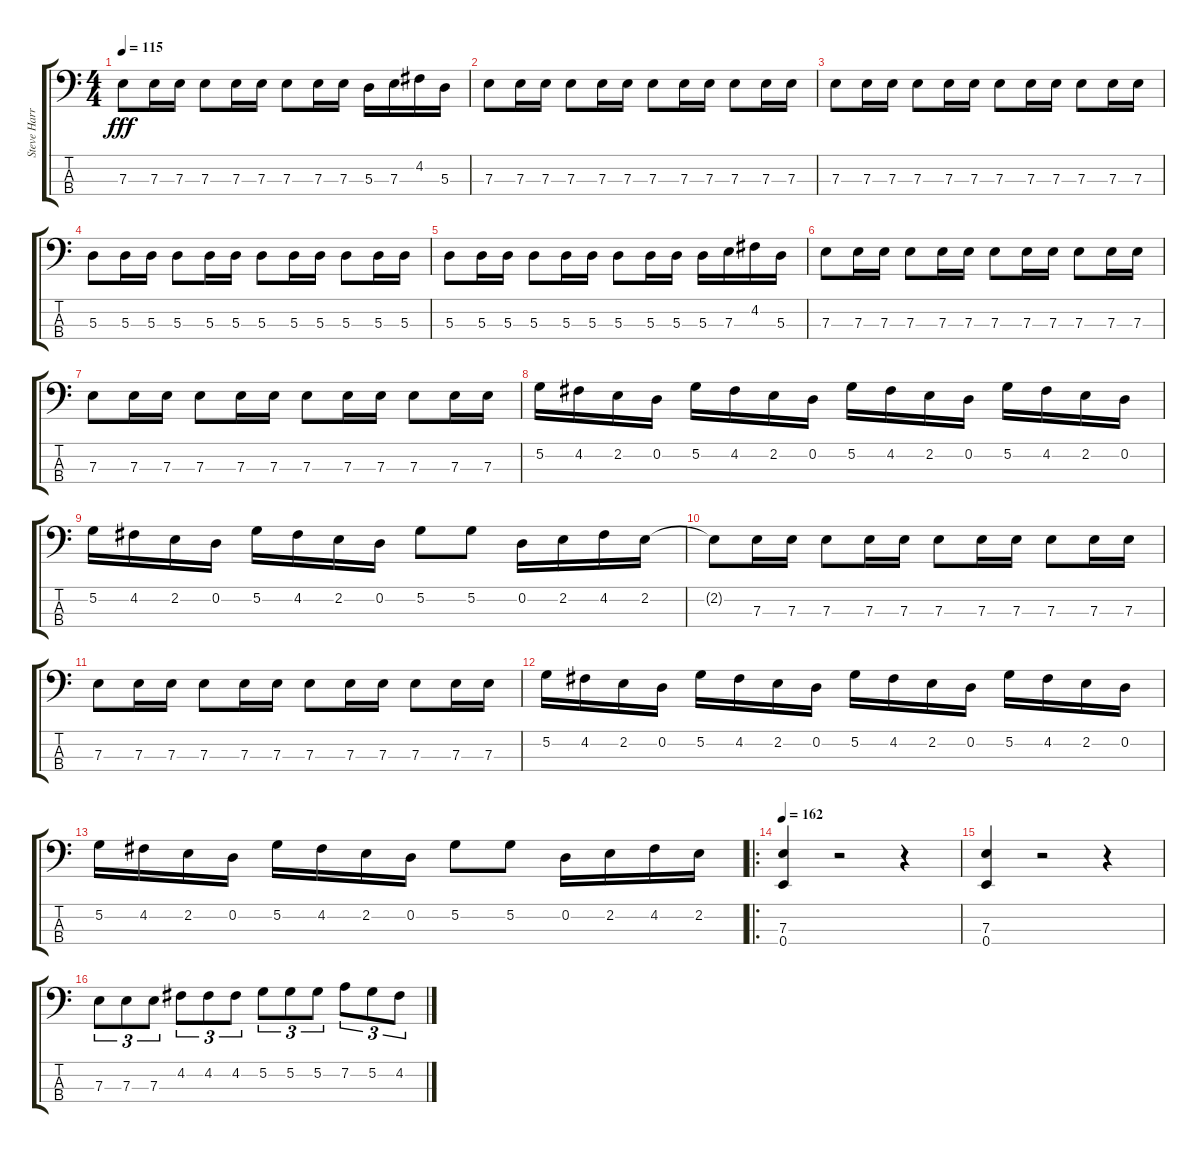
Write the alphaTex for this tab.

\track ("Steve Harris" "Steve Harr") {instrument electricbasspick}
\staff {score tabs}
\tuning (G2 D2 A1 E1) {hide}
\ts (4 4)
\tempo 115
\clef f4
\ks c
7.3.8{dy fff} 7.3.16 7.3.16 7.3.8 7.3.16 7.3.16 7.3.8 7.3.16 7.3.16 5.3.16 7.3.16 4.2.16 5.3.16 |
7.3.8 7.3.16 7.3.16 7.3.8 7.3.16 7.3.16 7.3.8 7.3.16 7.3.16 7.3.8 7.3.16 7.3.16 |
7.3.8 7.3.16 7.3.16 7.3.8 7.3.16 7.3.16 7.3.8 7.3.16 7.3.16 7.3.8 7.3.16 7.3.16 |
5.3.8 5.3.16 5.3.16 5.3.8 5.3.16 5.3.16 5.3.8 5.3.16 5.3.16 5.3.8 5.3.16 5.3.16 |
5.3.8 5.3.16 5.3.16 5.3.8 5.3.16 5.3.16 5.3.8 5.3.16 5.3.16 5.3.16 7.3.16 4.2.16 5.3.16 |
7.3.8 7.3.16 7.3.16 7.3.8 7.3.16 7.3.16 7.3.8 7.3.16 7.3.16 7.3.8 7.3.16 7.3.16 |
7.3.8 7.3.16 7.3.16 7.3.8 7.3.16 7.3.16 7.3.8 7.3.16 7.3.16 7.3.8 7.3.16 7.3.16 |
5.2.16 4.2.16 2.2.16 0.2.16 5.2.16 4.2.16 2.2.16 0.2.16 5.2.16 4.2.16 2.2.16 0.2.16 5.2.16 4.2.16 2.2.16 0.2.16 |
5.2.16 4.2.16 2.2.16 0.2.16 5.2.16 4.2.16 2.2.16 0.2.16 5.2.8 5.2.8 0.2.16 2.2.16 4.2.16 2.2.16 |
2.2{t}.8 7.3.16 7.3.16 7.3.8 7.3.16 7.3.16 7.3.8 7.3.16 7.3.16 7.3.8 7.3.16 7.3.16 |
7.3.8 7.3.16 7.3.16 7.3.8 7.3.16 7.3.16 7.3.8 7.3.16 7.3.16 7.3.8 7.3.16 7.3.16 |
5.2.16 4.2.16 2.2.16 0.2.16 5.2.16 4.2.16 2.2.16 0.2.16 5.2.16 4.2.16 2.2.16 0.2.16 5.2.16 4.2.16 2.2.16 0.2.16 |
5.2.16 4.2.16 2.2.16 0.2.16 5.2.16 4.2.16 2.2.16 0.2.16 5.2.8 5.2.8 0.2.16 2.2.16 4.2.16 2.2.16 |
\ro
\tempo 162
(7.3 0.4).4 r.2 r.4 |
(7.3 0.4).4 r.2 r.4 |
7.3.8{tu (3 2)} 7.3.8{tu (3 2)} 7.3.8{tu (3 2)} 4.2.8{tu (3 2)} 4.2.8{tu (3 2)} 4.2.8{tu (3 2)} 5.2.8{tu (3 2)} 5.2.8{tu (3 2)} 5.2.8{tu (3 2)} 7.2.8{tu (3 2)} 5.2.8{tu (3 2)} 4.2.8{tu (3 2)}
